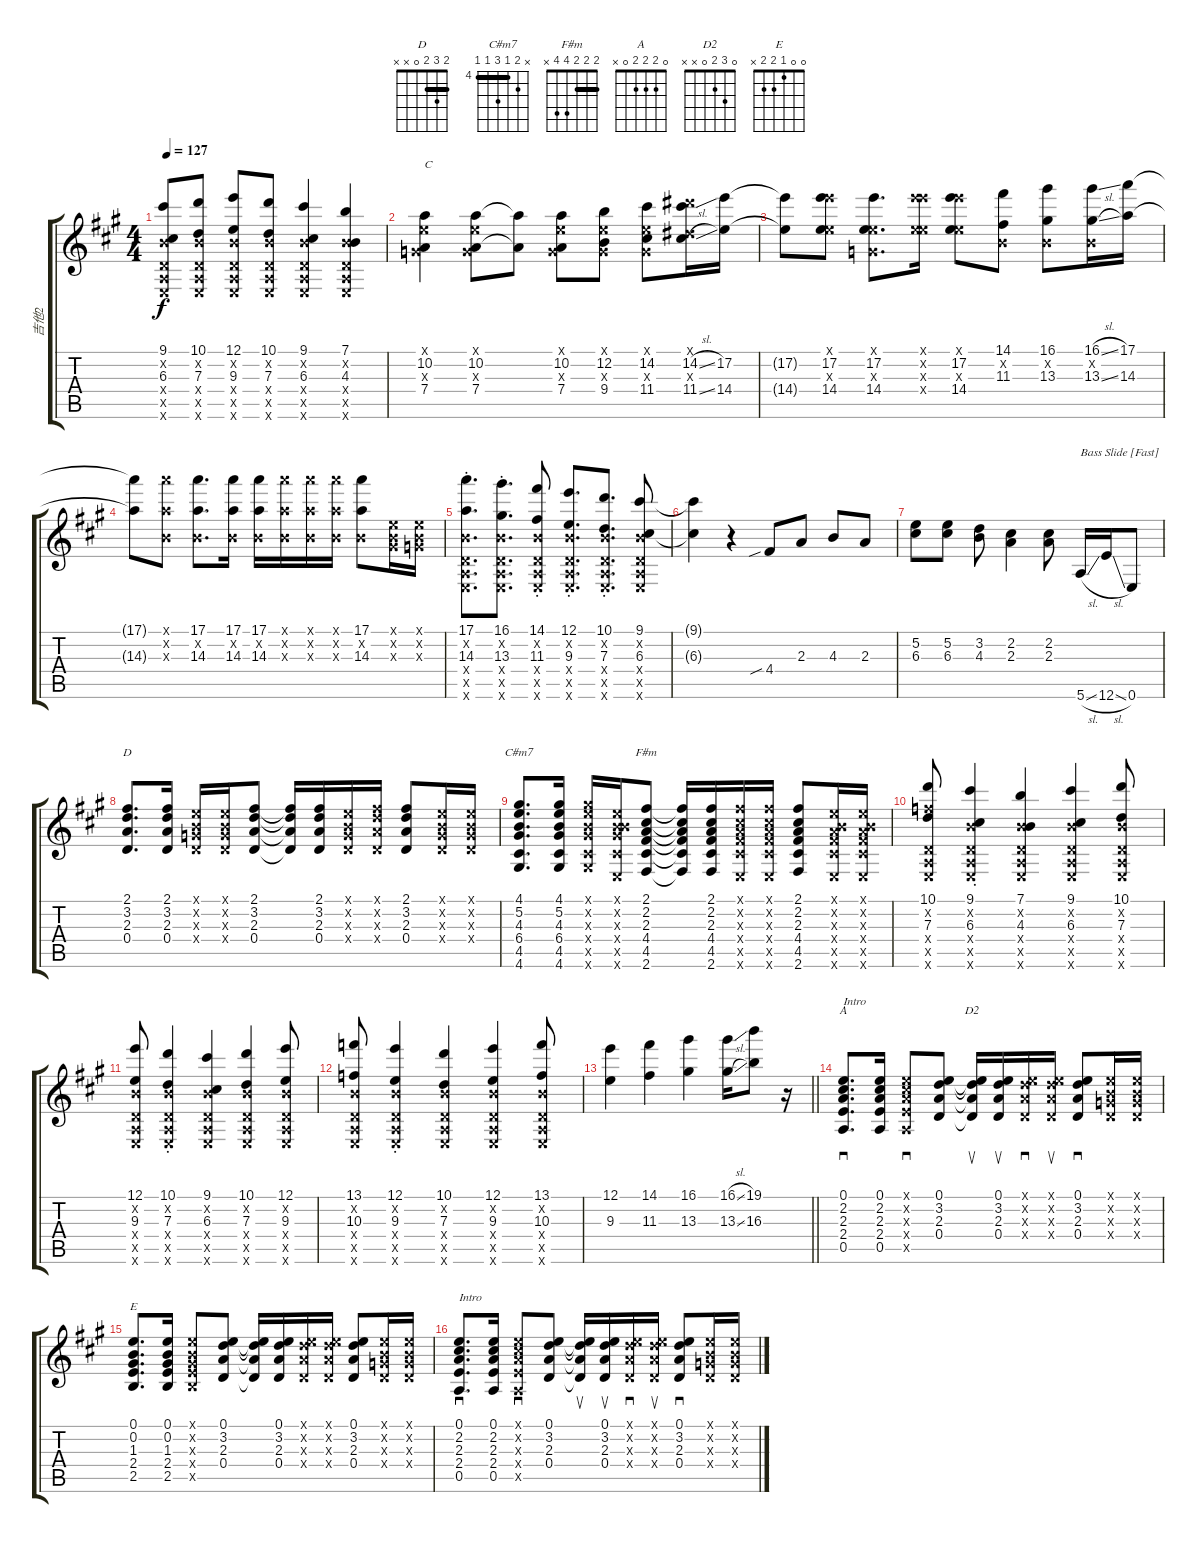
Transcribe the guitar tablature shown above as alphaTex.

\track ("吉他2" "吉他2") {instrument acousticguitarsteel}
\staff {score tabs}
\tuning (E4 B3 G3 D3 A2 E2) {hide}
\chord ("D" 2 3 2 0 x x) {barre 2}
\chord ("C#m7" x 5 4 6 4 4) {firstfret 4 barre 4}
\chord ("F#m" 2 2 2 4 4 x) {barre 2}
\chord ("A" 0 2 2 2 0 x)
\chord ("D2" 0 3 2 0 x x)
\chord ("E" 0 0 1 2 2 x)
\ts (4 4)
\tempo 127
\clef g2
\ks a
(9.1{t} 0.2{x} 6.3{t} 0.4{x} 0.5{x} 0.6{x}).8{dy f} (10.1 0.2{x} 7.3 0.4{x} 0.5{x} 0.6{x}).8 (12.1 0.2{x} 9.3 0.4{x} 0.5{x} 0.6{x}).8 (10.1 0.2{x} 7.3 0.4{x} 0.5{x} 0.6{x}).8 (9.1 0.2{x} 6.3 0.4{x} 0.5{x} 0.6{x}).4 (7.1 0.2{x} 4.3 0.4{x} 0.5{x} 0.6{x}).4 |
(0.1{x} 10.2 0.3{x} 7.4).4{txt "C"} (0.1{x} 10.2 0.3{x} 7.4).8 (10.2{t} 7.4{t}).8 (0.1{x} 10.2 0.3{x} 7.4).8 (0.1{x} 12.2 0.3{x} 9.4).8 (0.1{x} 14.2 0.3{x} 11.4).8 (11.1{x} 14.2{sl} 8.3{x} 11.4{sl}).16 (17.2 14.4).16 |
(17.2{t} 14.4{t}).8 (12.1{x} 17.2 9.3{x} 14.4).8 (0.1{x} 17.2 0.3{x} 14.4).8{d} (12.1{x} 17.2{x} 9.3{x} 14.4{x}).16 (12.1{x} 17.2 9.3{x} 14.4).8 (14.1 0.2{x} 11.3).8 (16.1 0.2{x} 13.3).8 (16.1{sl} 0.2{x} 13.3{sl}).16 (17.1 14.3).16 |
(17.1{t} 14.3{t}).8 (17.1{x} 0.2{x} 14.3{x}).8 (17.1 0.2{x} 14.3).8{d} (17.1 0.2{x} 14.3).16 (17.1 0.2{x} 14.3).16 (17.1{x} 0.2{x} 14.3{x}).16 (17.1{x} 0.2{x} 14.3{x}).16 (17.1{x} 0.2{x} 14.3{x}).16 (17.1 0.2{x} 14.3).8 (0.1{x} 0.2{x} 1.3{x}).16 (0.1{x} 0.2{x} 0.3{x}).16 |
(17.1{st} 0.2{x} 14.3{st} 0.4{x} 0.5{x} 0.6{x}).8{d} (16.1{st} 0.2{x} 13.3{st} 0.4{x} 0.5{x} 0.6{x}).8{d} (14.1{st} 0.2{x} 11.3{st} 0.4{x} 0.5{x} 0.6{x}).8 (12.1{st} 0.2{x} 9.3{st} 0.4{x} 0.5{x} 0.6{x}).8{d} (10.1{st} 0.2{x} 7.3{st} 0.4{x} 0.5{x} 0.6{x}).8{d} (9.1 0.2{x} 6.3 0.4{x} 0.5{x} 0.6{x}).8 |
(9.1{t} 6.3{t}).4 r.4 4.4{sib}.8 2.3.8 4.3.8 2.3.8 |
(5.2 6.3).8 (5.2 6.3).8 (3.2 4.3).8 (2.2 2.3).4 (2.2 2.3).8 5.6{sl}.16{txt "Bass Slide [Fast]" volume 16 instrument melodictom} 12.6{sl}.16 0.6.8 |
(2.1 3.2 2.3 0.4).8{d ch "D" volume 16 instrument acousticguitarsteel} (2.1 3.2 2.3 0.4).16 (0.1{x} 0.2{x} 0.3{x} 0.4{x}).16 (0.1{x} 0.2{x} 0.3{x} 0.4{x}).16 (2.1 3.2 2.3 0.4).8 (2.1{t} 3.2{t} 2.3{t} 0.4{t}).16 (2.1 3.2 2.3 0.4).16 (0.1{x} 0.2{x} 0.3{x} 0.4{x}).16 (2.1{x} 3.2{x} 2.3{x} 0.4{x}).16 (2.1 3.2 2.3 0.4).8 (0.1{x} 0.2{x} 0.3{x} 0.4{x}).16 (0.1{x} 0.2{x} 0.3{x} 0.4{x}).16 |
(4.1 5.2 4.3 6.4 4.5 4.6).8{d ch "C#m7"} (4.1 5.2 4.3 6.4 4.5 4.6).16 (4.1{x} 5.2{x} 4.3{x} 6.4{x} 4.5{x} 4.6{x}).16 (0.1{x} 0.2{x} 4.3{x} 6.4{x} 4.5{x} 0.6{x}).16 (2.1 2.2 2.3 4.4 4.5 2.6).8{ch "F#m"} (2.1{t} 2.2{t} 2.3{t} 4.4{t} 4.5{t} 2.6{t}).16 (2.1 2.2 2.3 4.4 4.5 2.6).16 (2.1{x} 2.2{x} 2.3{x} 4.4{x} 4.5{x} 0.6{x}).16 (2.1{x} 2.2{x} 2.3{x} 4.4{x} 4.5{x} 0.6{x}).16 (2.1 2.2 2.3 4.4 4.5 2.6).8 (0.1{x} 0.2{x} 2.3{x} 4.4{x} 4.5{x} 0.6{x}).16 (0.1{x} 0.2{x} 2.3{x} 4.4{x} 4.5{x} 0.6{x}).16 |
(10.1 6.2{x} 7.3 0.4{x} 0.5{x} 0.6{x}).8{volume 16} (9.1{st} 0.2{x} 6.3 0.4{x} 0.5{x} 0.6{x}).4 (7.1 0.2{x} 4.3 0.4{x} 0.5{x} 0.6{x}).4 (9.1 0.2{x} 6.3 0.4{x} 0.5{x} 0.6{x}).4 (10.1 0.2{x} 7.3 0.4{x} 0.5{x} 0.6{x}).8 |
(12.1 0.2{x} 9.3 0.4{x} 0.5{x} 0.6{x}).8 (10.1{st} 0.2{x} 7.3 0.4{x} 0.5{x} 0.6{x}).4 (9.1 0.2{x} 6.3 0.4{x} 0.5{x} 0.6{x}).4 (10.1 0.2{x} 7.3 0.4{x} 0.5{x} 0.6{x}).4 (12.1 0.2{x} 9.3 0.4{x} 0.5{x} 0.6{x}).8 |
(13.1 0.2{x} 10.3 0.4{x} 0.5{x} 0.6{x}).8 (12.1{st} 0.2{x} 9.3 0.4{x} 0.5{x} 0.6{x}).4 (10.1 0.2{x} 7.3 0.4{x} 0.5{x} 0.6{x}).4 (12.1 0.2{x} 9.3 0.4{x} 0.5{x} 0.6{x}).4 (13.1 0.2{x} 10.3 0.4{x} 0.5{x} 0.6{x}).8 |
\barLineRight lightlight
(12.1 9.3).4 (14.1 11.3).4 (16.1 13.3).4 (16.1{sl} 13.3{sl}).16 (19.1 16.3).8 r.16 |
(0.1 2.2 2.3 2.4 0.5).8{d sd ch "A" txt "Intro"} (0.1 2.2 2.3 2.4 0.5).16 (0.1{x} 2.2{x} 2.3{x} 2.4{x} 0.5{x}).8{sd} (0.1 3.2 2.3 0.4).8 (0.1{t} 3.2{t} 2.3{t} 0.4{t}).16{su ch "D2"} (0.1 3.2 2.3 0.4).16{su} (0.1{x} 3.2{x} 2.3{x} 0.4{x}).16{sd} (0.1{x} 3.2{x} 2.3{x} 0.4{x}).16{su} (0.1 3.2 2.3 0.4).8{sd} (0.1{x} 0.2{x} 0.3{x} 0.4{x}).16 (0.1{x} 0.2{x} 0.3{x} 0.4{x}).16 |
(0.1 0.2 1.3 2.4 2.5).8{d ch "E"} (0.1 0.2 1.3 2.4 2.5).16 (0.1{x} 0.2{x} 1.3{x} 2.4{x} 2.5{x}).8 (0.1 3.2 2.3 0.4).8 (0.1{t} 3.2{t} 2.3{t} 0.4{t}).16 (0.1 3.2 2.3 0.4).16 (0.1{x} 3.2{x} 2.3{x} 0.4{x}).16 (0.1{x} 3.2{x} 2.3{x} 0.4{x}).16 (0.1 3.2 2.3 0.4).8 (0.1{x} 0.2{x} 0.3{x} 0.4{x}).16 (0.1{x} 0.2{x} 0.3{x} 0.4{x}).16 |
(0.1 2.2 2.3 2.4 0.5).8{d sd txt "Intro"} (0.1 2.2 2.3 2.4 0.5).16 (0.1{x} 2.2{x} 2.3{x} 2.4{x} 0.5{x}).8{sd} (0.1 3.2 2.3 0.4).8 (0.1{t} 3.2{t} 2.3{t} 0.4{t}).16{su} (0.1 3.2 2.3 0.4).16{su} (0.1{x} 3.2{x} 2.3{x} 0.4{x}).16{sd} (0.1{x} 3.2{x} 2.3{x} 0.4{x}).16{su} (0.1 3.2 2.3 0.4).8{sd} (0.1{x} 0.2{x} 0.3{x} 0.4{x}).16 (0.1{x} 0.2{x} 0.3{x} 0.4{x}).16
